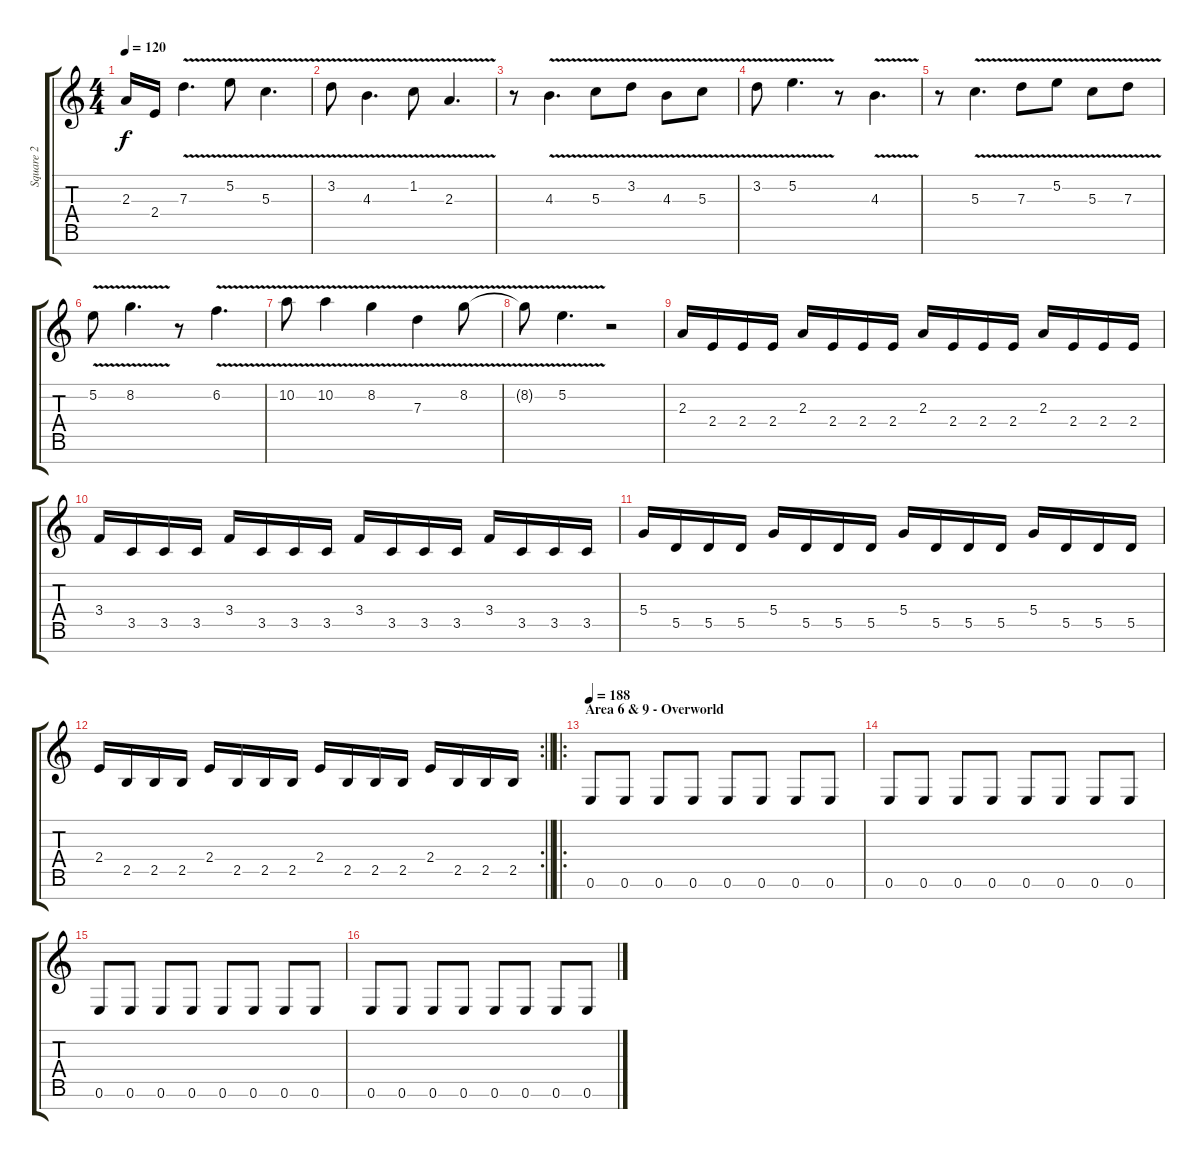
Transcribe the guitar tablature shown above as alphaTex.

\track ("Square 2" "Square 2") {instrument overdrivenguitar}
\staff {score tabs}
\tuning (E4 B3 G3 D3 A2 E2 B1) {hide}
\ts (4 4)
\tempo 120
\clef g2
\ks c
2.3.16{dy f} 2.4.16 7.3{v}.4{d} 5.2{v}.8 5.3{v}.4{d} |
3.2{v}.8 4.3{v}.4{d} 1.2{v}.8 2.3{v}.4{d} |
r.8 4.3{v}.4{d} 5.3{v}.8 3.2{v}.8 4.3{v}.8 5.3{v}.8 |
3.2{v}.8 5.2{v}.4{d} r.8 4.3{v}.4{d} |
r.8 5.3{v}.4{d} 7.3{v}.8 5.2{v}.8 5.3{v}.8 7.3{v}.8 |
5.2{v}.8 8.2{v}.4{d} r.8 6.2{v}.4{d} |
10.2{v}.8 10.2{v}.4 8.2{v}.4 7.3{v}.4 8.2{v}.8 |
8.2{t}.8 5.2{v}.4{d} r.2 |
2.3.16 2.4.16 2.4.16 2.4.16 2.3.16 2.4.16 2.4.16 2.4.16 2.3.16 2.4.16 2.4.16 2.4.16 2.3.16 2.4.16 2.4.16 2.4.16 |
3.4.16 3.5.16 3.5.16 3.5.16 3.4.16 3.5.16 3.5.16 3.5.16 3.4.16 3.5.16 3.5.16 3.5.16 3.4.16 3.5.16 3.5.16 3.5.16 |
5.4.16 5.5.16 5.5.16 5.5.16 5.4.16 5.5.16 5.5.16 5.5.16 5.4.16 5.5.16 5.5.16 5.5.16 5.4.16 5.5.16 5.5.16 5.5.16 |
\rc 2
\barLineRight lightlight
2.4.16 2.5.16 2.5.16 2.5.16 2.4.16 2.5.16 2.5.16 2.5.16 2.4.16 2.5.16 2.5.16 2.5.16 2.4.16 2.5.16 2.5.16 2.5.16 |
\ro
\section ("" "Area 6 & 9 - Overworld")
\tempo 188
0.6.8{volume 13 instrument electricbassfinger} 0.6.8 0.6.8 0.6.8 0.6.8 0.6.8 0.6.8 0.6.8 |
0.6.8 0.6.8 0.6.8 0.6.8 0.6.8 0.6.8 0.6.8 0.6.8 |
0.6.8 0.6.8 0.6.8 0.6.8 0.6.8 0.6.8 0.6.8 0.6.8 |
0.6.8 0.6.8 0.6.8 0.6.8 0.6.8 0.6.8 0.6.8 0.6.8
